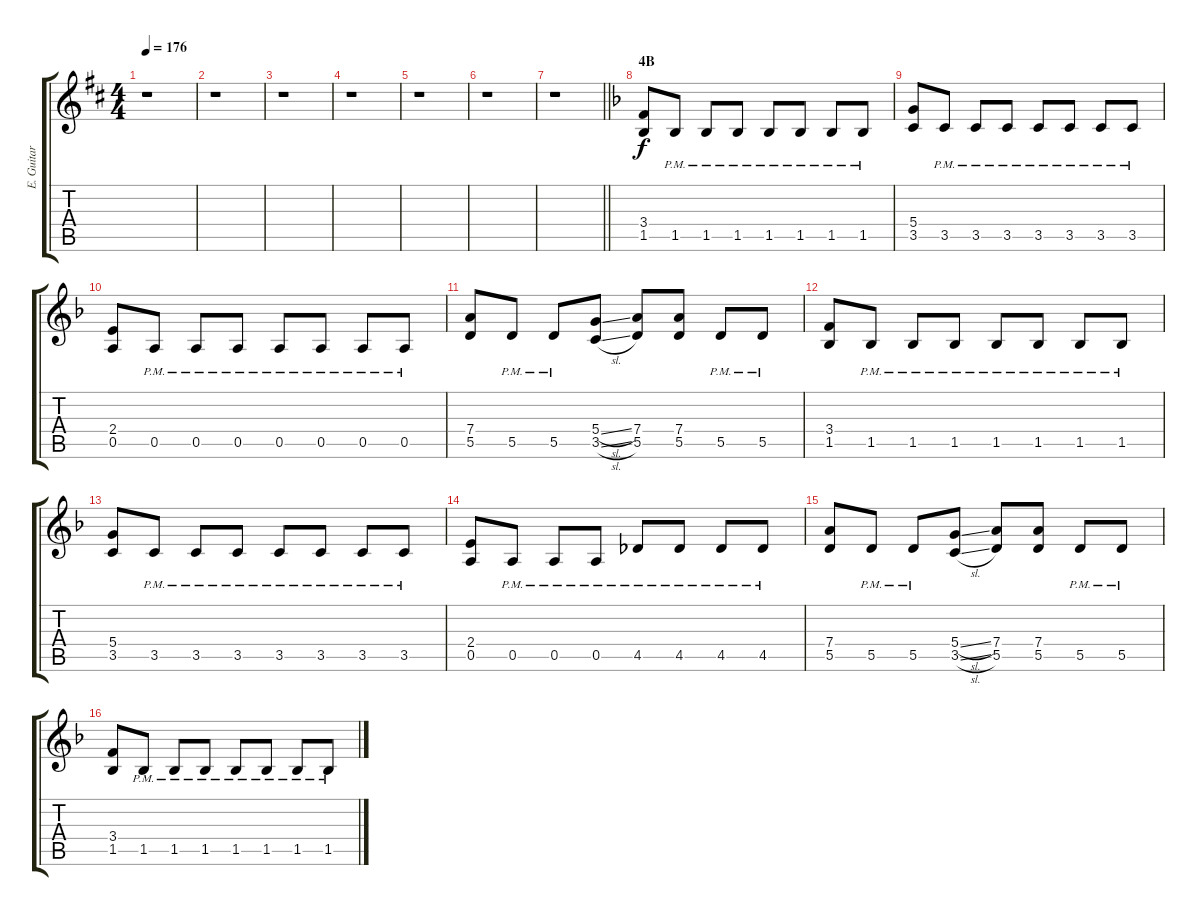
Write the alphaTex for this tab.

\track ("E. Guitar II" "E. Guitar ") {instrument overdrivenguitar}
\staff {score tabs}
\tuning (E4 B3 G3 D3 A2 E2) {hide}
\ts (4 4)
\tempo 176
\clef g2
\ks d
r.1{dy f} |
r.1 |
r.1 |
r.1 |
r.1 |
r.1 |
\barLineRight lightlight
r.1 |
\section ("" "4B")
\ks f
(3.4 1.5).8 1.5{pm}.8 1.5{pm}.8 1.5{pm}.8 1.5{pm}.8 1.5{pm}.8 1.5{pm}.8 1.5{pm}.8 |
(5.4 3.5).8 3.5{pm}.8 3.5{pm}.8 3.5{pm}.8 3.5{pm}.8 3.5{pm}.8 3.5{pm}.8 3.5{pm}.8 |
(2.4 0.5).8 0.5{pm}.8 0.5{pm}.8 0.5{pm}.8 0.5{pm}.8 0.5{pm}.8 0.5{pm}.8 0.5{pm}.8 |
(7.4 5.5).8 5.5{pm}.8 5.5{pm}.8 (5.4{sl} 3.5{sl}).8 (7.4 5.5).8 (7.4 5.5).8 5.5{pm}.8 5.5{pm}.8 |
(3.4 1.5).8 1.5{pm}.8 1.5{pm}.8 1.5{pm}.8 1.5{pm}.8 1.5{pm}.8 1.5{pm}.8 1.5{pm}.8 |
(5.4 3.5).8 3.5{pm}.8 3.5{pm}.8 3.5{pm}.8 3.5{pm}.8 3.5{pm}.8 3.5{pm}.8 3.5{pm}.8 |
(2.4 0.5).8 0.5{pm}.8 0.5{pm}.8 0.5{pm}.8 4.5{pm}.8 4.5{pm}.8 4.5{pm}.8 4.5{pm}.8 |
(7.4 5.5).8 5.5{pm}.8 5.5{pm}.8 (5.4{sl} 3.5{sl}).8 (7.4 5.5).8 (7.4 5.5).8 5.5{pm}.8 5.5{pm}.8 |
(3.4 1.5).8 1.5{pm}.8 1.5{pm}.8 1.5{pm}.8 1.5{pm}.8 1.5{pm}.8 1.5{pm}.8 1.5{pm}.8
